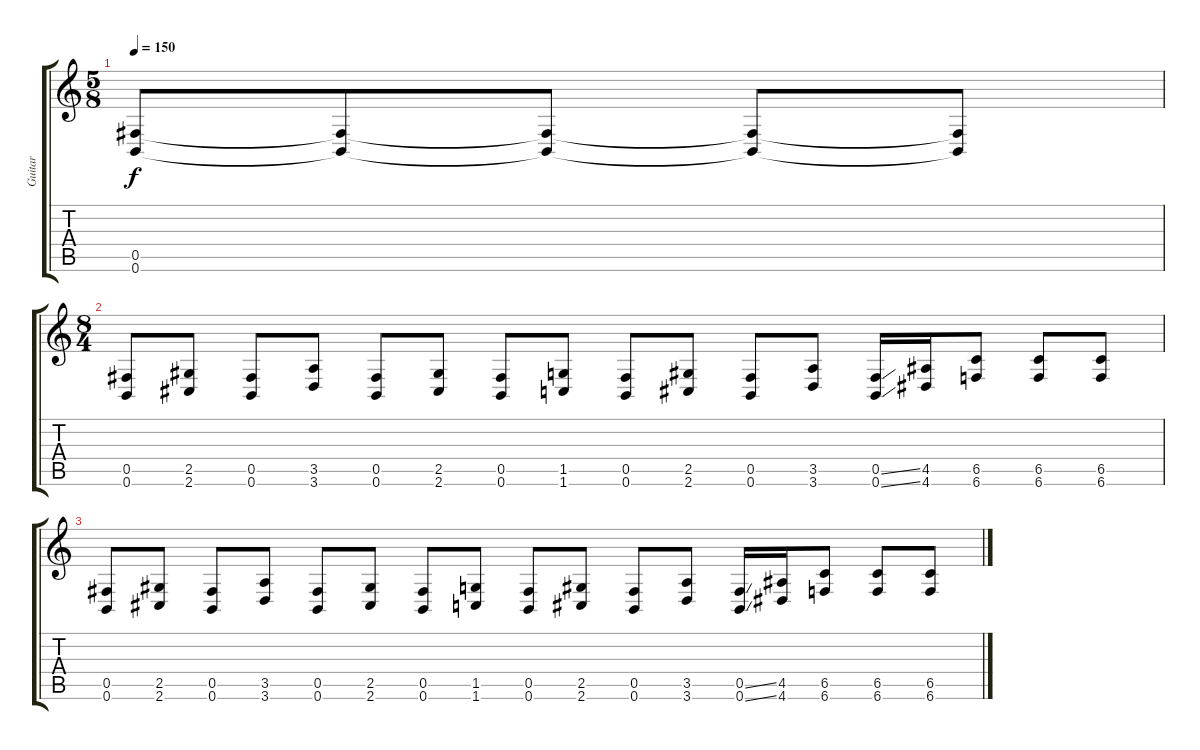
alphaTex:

\track ("Guitar" "Guitar") {instrument distortionguitar}
\staff {score tabs}
\tuning (Db4 Ab3 E3 B2 Gb2 B1) {hide}
\ts (5 8)
\tempo 150
\clef g2
\ks c
(0.5 0.6).8{dy f} (0.5{t} 0.6{t}).8 (0.5{t} 0.6{t}).8 (0.5{t} 0.6{t}).8 (0.5{t} 0.6{t}).8 |
\ts (8 4)
(0.5 0.6).8 (2.5 2.6).8 (0.5 0.6).8 (3.5 3.6).8 (0.5 0.6).8 (2.5 2.6).8 (0.5 0.6).8 (1.5 1.6).8 (0.5 0.6).8 (2.5 2.6).8 (0.5 0.6).8 (3.5 3.6).8 (0.5{ss} 0.6{ss}).16 (4.5 4.6).16 (6.5 6.6).8 (6.5 6.6).8 (6.5 6.6).8 |
(0.5 0.6).8 (2.5 2.6).8 (0.5 0.6).8 (3.5 3.6).8 (0.5 0.6).8 (2.5 2.6).8 (0.5 0.6).8 (1.5 1.6).8 (0.5 0.6).8 (2.5 2.6).8 (0.5 0.6).8 (3.5 3.6).8 (0.5{ss} 0.6{ss}).16 (4.5 4.6).16 (6.5 6.6).8 (6.5 6.6).8 (6.5 6.6).8
